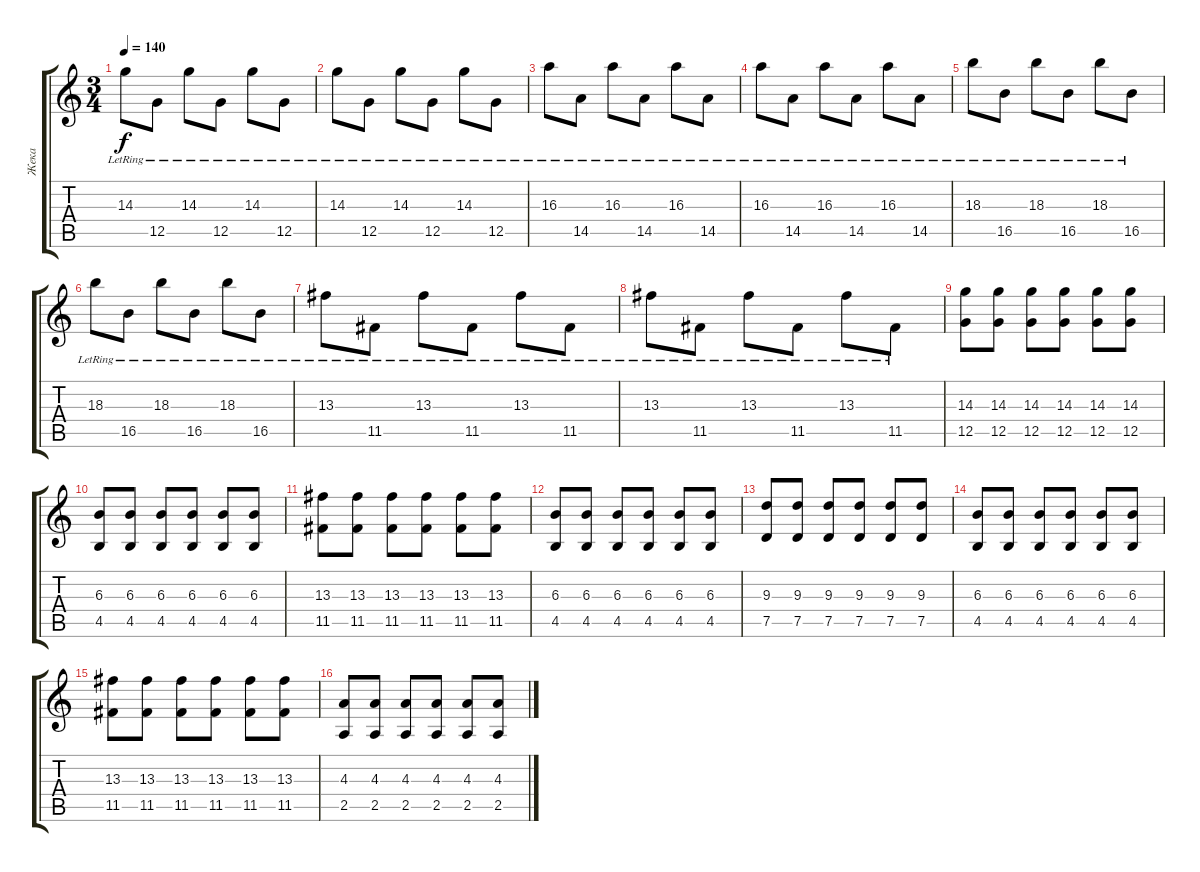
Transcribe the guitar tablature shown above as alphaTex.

\track ("Жека" "Жека") {instrument electricguitarjazz}
\staff {score tabs}
\tuning (D4 A3 F3 C3 G2 C2) {hide}
\ts (3 4)
\tempo 140
\clef g2
\ks c
14.3{lr}.8{dy f} 12.5{lr}.8 14.3{lr}.8 12.5{lr}.8 14.3{lr}.8 12.5{lr}.8 |
14.3{lr}.8 12.5{lr}.8 14.3{lr}.8 12.5{lr}.8 14.3{lr}.8 12.5{lr}.8 |
16.3{lr}.8 14.5{lr}.8 16.3{lr}.8 14.5{lr}.8 16.3{lr}.8 14.5{lr}.8 |
16.3{lr}.8 14.5{lr}.8 16.3{lr}.8 14.5{lr}.8 16.3{lr}.8 14.5{lr}.8 |
18.3{lr}.8 16.5{lr}.8 18.3{lr}.8 16.5{lr}.8 18.3{lr}.8 16.5{lr}.8 |
18.3{lr}.8 16.5{lr}.8 18.3{lr}.8 16.5{lr}.8 18.3{lr}.8 16.5{lr}.8 |
13.3{lr}.8 11.5{lr}.8 13.3{lr}.8 11.5{lr}.8 13.3{lr}.8 11.5{lr}.8 |
13.3{lr}.8 11.5{lr}.8 13.3{lr}.8 11.5{lr}.8 13.3{lr}.8 11.5{lr}.8 |
(14.3 12.5).8 (14.3 12.5).8 (14.3 12.5).8 (14.3 12.5).8 (14.3 12.5).8 (14.3 12.5).8 |
(6.3 4.5).8 (6.3 4.5).8 (6.3 4.5).8 (6.3 4.5).8 (6.3 4.5).8 (6.3 4.5).8 |
(13.3 11.5).8 (13.3 11.5).8 (13.3 11.5).8 (13.3 11.5).8 (13.3 11.5).8 (13.3 11.5).8 |
(6.3 4.5).8 (6.3 4.5).8 (6.3 4.5).8 (6.3 4.5).8 (6.3 4.5).8 (6.3 4.5).8 |
(9.3 7.5).8 (9.3 7.5).8 (9.3 7.5).8 (9.3 7.5).8 (9.3 7.5).8 (9.3 7.5).8 |
(6.3 4.5).8 (6.3 4.5).8 (6.3 4.5).8 (6.3 4.5).8 (6.3 4.5).8 (6.3 4.5).8 |
(13.3 11.5).8 (13.3 11.5).8 (13.3 11.5).8 (13.3 11.5).8 (13.3 11.5).8 (13.3 11.5).8 |
(4.3 2.5).8 (4.3 2.5).8 (4.3 2.5).8 (4.3 2.5).8 (4.3 2.5).8 (4.3 2.5).8
